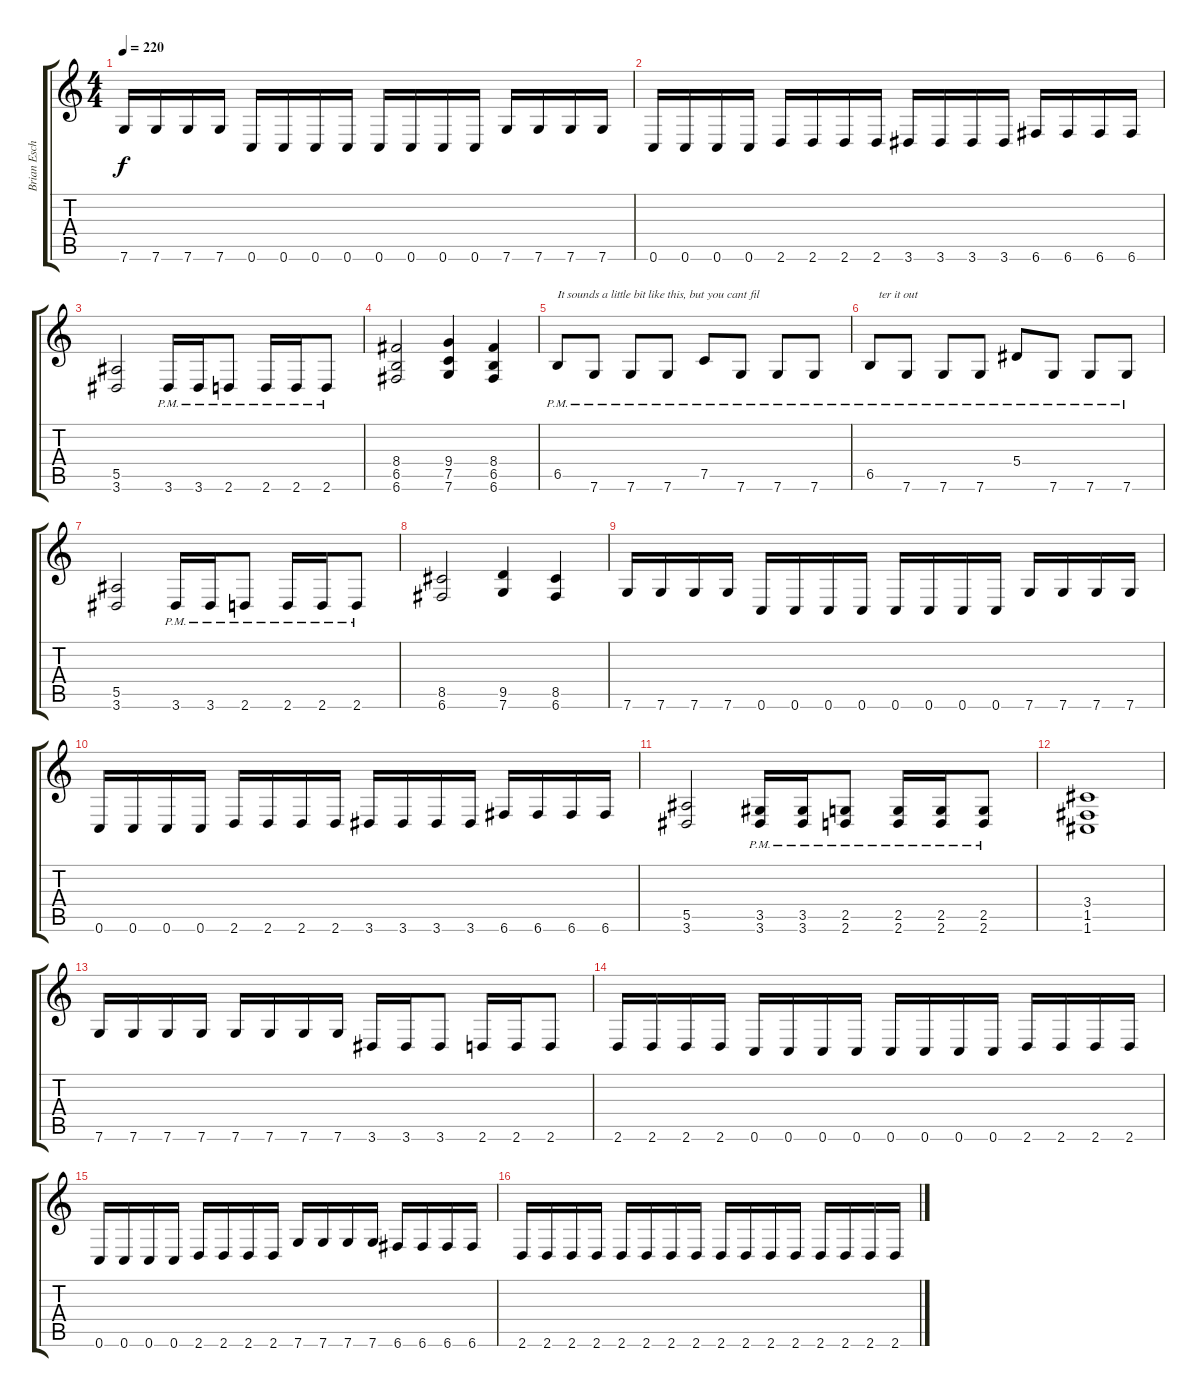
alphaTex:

\track ("Brian Eschbach (Lead Guitar)" "Brian Esch") {instrument distortionguitar}
\staff {score tabs}
\tuning (C4 G3 Eb3 Bb2 F2 C2) {hide}
\ts (4 4)
\tempo 220
\clef g2
\ks c
7.6.16{dy f} 7.6.16 7.6.16 7.6.16 0.6.16 0.6.16 0.6.16 0.6.16 0.6.16 0.6.16 0.6.16 0.6.16 7.6.16 7.6.16 7.6.16 7.6.16 |
0.6.16 0.6.16 0.6.16 0.6.16 2.6.16 2.6.16 2.6.16 2.6.16 3.6.16 3.6.16 3.6.16 3.6.16 6.6.16 6.6.16 6.6.16 6.6.16 |
(5.5 3.6).2 3.6{pm}.16 3.6{pm}.16 2.6{pm}.8 2.6{pm}.16 2.6{pm}.16 2.6{pm}.8 |
(8.4 6.5 6.6).2 (9.4 7.5 7.6).4 (8.4 6.5 6.6).4 |
6.5{pm}.8{txt "It sounds a little bit like this, but you cant fil"} 7.6{pm}.8 7.6{pm}.8 7.6{pm}.8 7.5{pm}.8 7.6{pm}.8 7.6{pm}.8 7.6{pm}.8 |
6.5{pm}.8{txt "   ter it out"} 7.6{pm}.8 7.6{pm}.8 7.6{pm}.8 5.4{pm}.8 7.6{pm}.8 7.6{pm}.8 7.6{pm}.8 |
(5.5 3.6).2 3.6{pm}.16 3.6{pm}.16 2.6{pm}.8 2.6{pm}.16 2.6{pm}.16 2.6{pm}.8 |
(8.5 6.6).2 (9.5 7.6).4 (8.5 6.6).4 |
7.6.16 7.6.16 7.6.16 7.6.16 0.6.16 0.6.16 0.6.16 0.6.16 0.6.16 0.6.16 0.6.16 0.6.16 7.6.16 7.6.16 7.6.16 7.6.16 |
0.6.16 0.6.16 0.6.16 0.6.16 2.6.16 2.6.16 2.6.16 2.6.16 3.6.16 3.6.16 3.6.16 3.6.16 6.6.16 6.6.16 6.6.16 6.6.16 |
(5.5 3.6).2 (3.5 3.6{pm}).16 (3.5 3.6{pm}).16 (2.5{pm} 2.6{pm}).8 (2.5{pm} 2.6{pm}).16 (2.5{pm} 2.6{pm}).16 (2.5{pm} 2.6{pm}).8 |
(3.4 1.5 1.6).1 |
7.6.16 7.6.16 7.6.16 7.6.16 7.6.16 7.6.16 7.6.16 7.6.16 3.6.16 3.6.16 3.6.8 2.6.16 2.6.16 2.6.8 |
2.6.16 2.6.16 2.6.16 2.6.16 0.6.16 0.6.16 0.6.16 0.6.16 0.6.16 0.6.16 0.6.16 0.6.16 2.6.16 2.6.16 2.6.16 2.6.16 |
0.6.16 0.6.16 0.6.16 0.6.16 2.6.16 2.6.16 2.6.16 2.6.16 7.6.16 7.6.16 7.6.16 7.6.16 6.6.16 6.6.16 6.6.16 6.6.16 |
2.6.16 2.6.16 2.6.16 2.6.16 2.6.16 2.6.16 2.6.16 2.6.16 2.6.16 2.6.16 2.6.16 2.6.16 2.6.16 2.6.16 2.6.16 2.6.16
